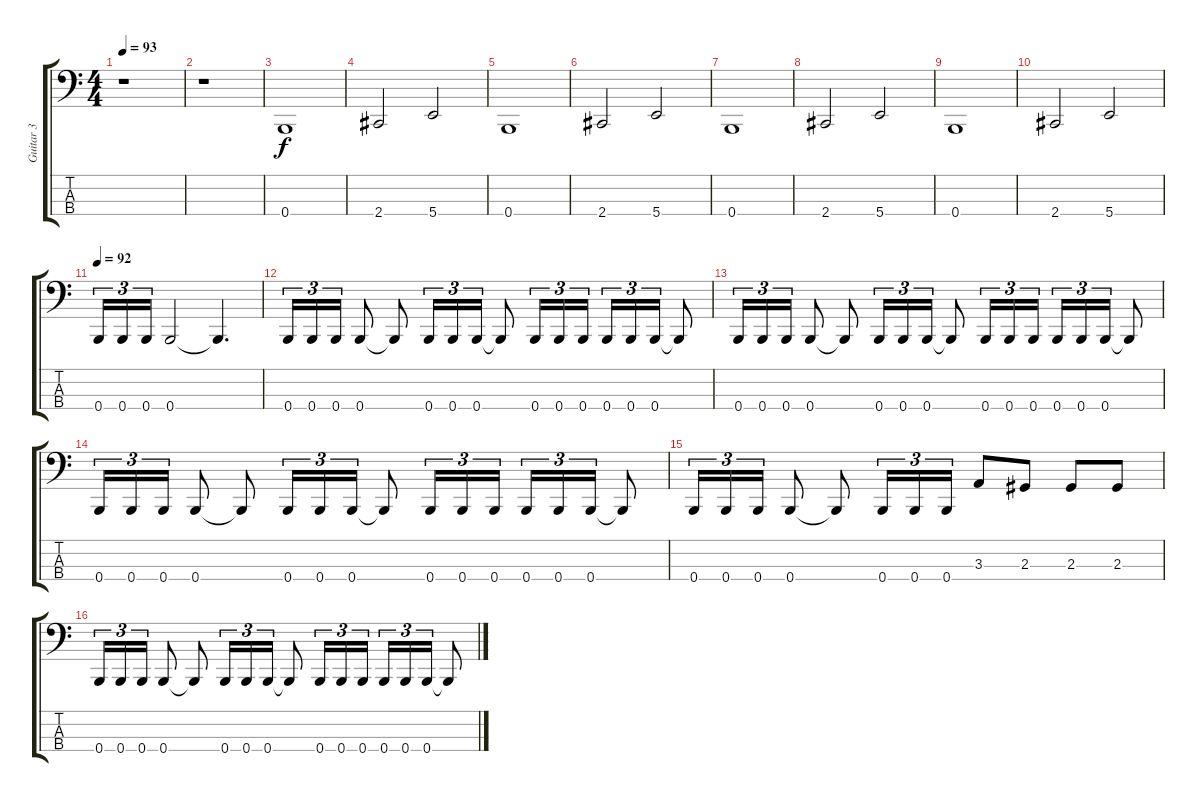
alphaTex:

\track ("Guitar 3" "Guitar 3") {instrument electricbasspick}
\staff {score tabs}
\tuning (E2 B1 Gb1 B0) {hide}
\ts (4 4)
\tempo 93
\clef f4
\ks c
r.1{dy f instrument electricbasspick} |
r.1 |
0.4.1 |
2.4.2 5.4.2 |
0.4.1 |
2.4.2 5.4.2 |
0.4.1 |
2.4.2 5.4.2 |
0.4.1 |
2.4.2 5.4.2 |
\tempo 92
0.4.16{tu (3 2)} 0.4.16{tu (3 2)} 0.4.16{tu (3 2)} 0.4.2 0.4{t}.4{d} |
0.4.16{tu (3 2)} 0.4.16{tu (3 2)} 0.4.16{tu (3 2)} 0.4.8 0.4{t}.8 0.4.16{tu (3 2)} 0.4.16{tu (3 2)} 0.4.16{tu (3 2)} 0.4{t}.8 0.4.16{tu (3 2)} 0.4.16{tu (3 2)} 0.4.16{tu (3 2)} 0.4.16{tu (3 2)} 0.4.16{tu (3 2)} 0.4.16{tu (3 2)} 0.4{t}.8 |
0.4.16{tu (3 2)} 0.4.16{tu (3 2)} 0.4.16{tu (3 2)} 0.4.8 0.4{t}.8 0.4.16{tu (3 2)} 0.4.16{tu (3 2)} 0.4.16{tu (3 2)} 0.4{t}.8 0.4.16{tu (3 2)} 0.4.16{tu (3 2)} 0.4.16{tu (3 2)} 0.4.16{tu (3 2)} 0.4.16{tu (3 2)} 0.4.16{tu (3 2)} 0.4{t}.8 |
0.4.16{tu (3 2)} 0.4.16{tu (3 2)} 0.4.16{tu (3 2)} 0.4.8 0.4{t}.8 0.4.16{tu (3 2)} 0.4.16{tu (3 2)} 0.4.16{tu (3 2)} 0.4{t}.8 0.4.16{tu (3 2)} 0.4.16{tu (3 2)} 0.4.16{tu (3 2)} 0.4.16{tu (3 2)} 0.4.16{tu (3 2)} 0.4.16{tu (3 2)} 0.4{t}.8 |
0.4.16{tu (3 2)} 0.4.16{tu (3 2)} 0.4.16{tu (3 2)} 0.4.8 0.4{t}.8 0.4.16{tu (3 2)} 0.4.16{tu (3 2)} 0.4.16{tu (3 2)} 3.3.8 2.3.8 2.3.8 2.3.8 |
0.4.16{tu (3 2)} 0.4.16{tu (3 2)} 0.4.16{tu (3 2)} 0.4.8 0.4{t}.8 0.4.16{tu (3 2)} 0.4.16{tu (3 2)} 0.4.16{tu (3 2)} 0.4{t}.8 0.4.16{tu (3 2)} 0.4.16{tu (3 2)} 0.4.16{tu (3 2)} 0.4.16{tu (3 2)} 0.4.16{tu (3 2)} 0.4.16{tu (3 2)} 0.4{t}.8
